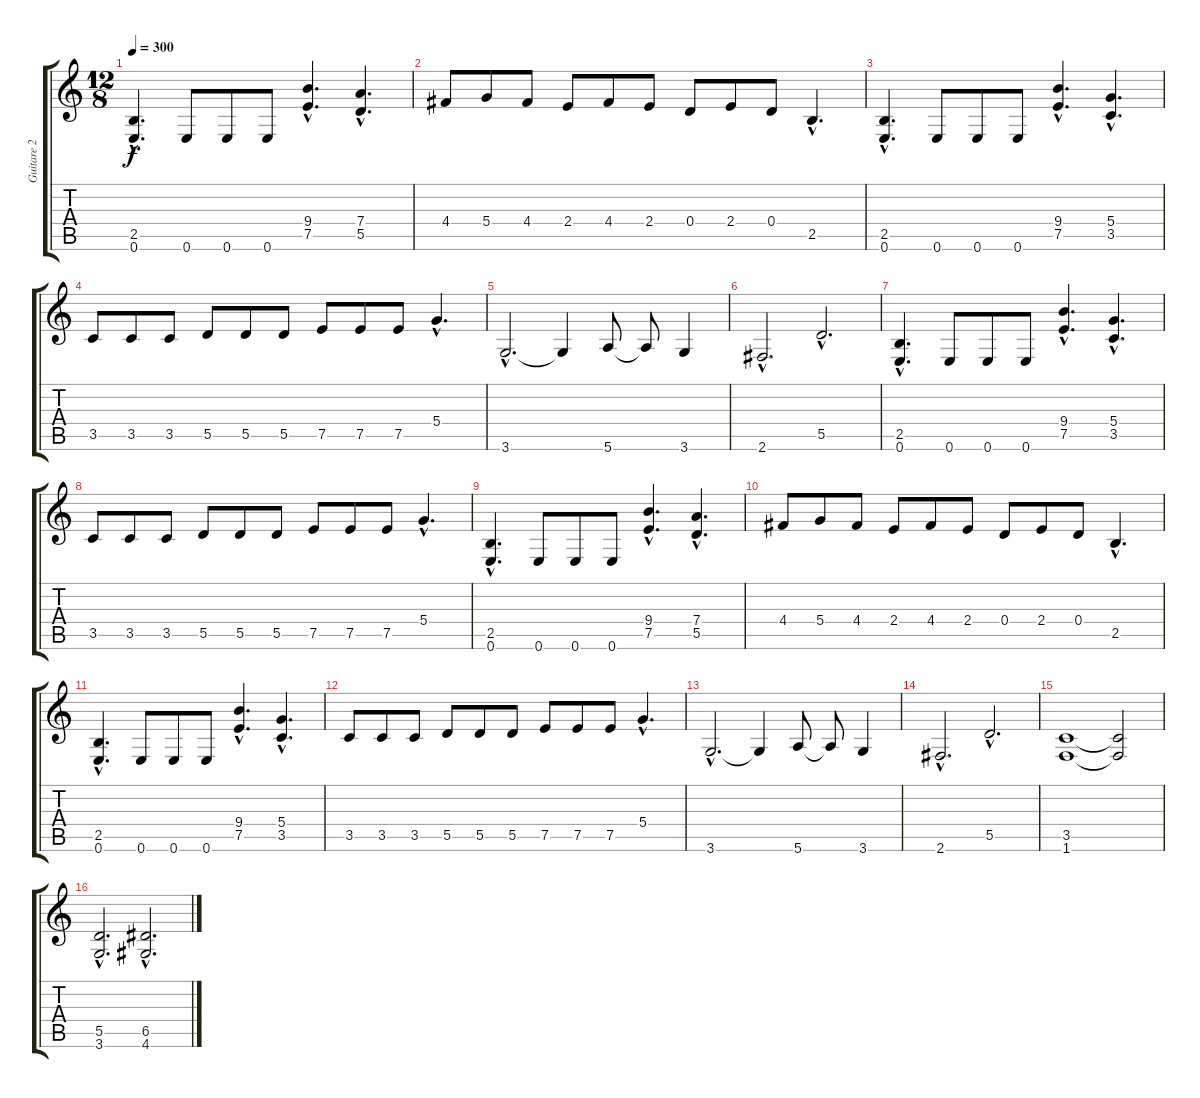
\track ("Guitare 2" "Guitare 2") {instrument distortionguitar}
\staff {score tabs}
\tuning (E4 B3 G3 D3 A2 E2) {hide}
\ts (12 8)
\tempo 300
\clef g2
\ks c
(2.5{hac} 0.6{hac}).4{d dy f} 0.6.8 0.6.8 0.6.8 (9.4{hac} 7.5{hac}).4{d} (7.4{hac} 5.5{hac}).4{d} |
4.4.8 5.4.8 4.4.8 2.4.8 4.4.8 2.4.8 0.4.8 2.4.8 0.4.8 2.5{hac}.4{d} |
(2.5{hac} 0.6{hac}).4{d} 0.6.8 0.6.8 0.6.8 (9.4{hac} 7.5{hac}).4{d} (5.4{hac} 3.5{hac}).4{d} |
3.5.8 3.5.8 3.5.8 5.5.8 5.5.8 5.5.8 7.5.8 7.5.8 7.5.8 5.4{hac}.4{d} |
3.6{hac}.2{d} 3.6{t}.4 5.6.8 5.6{t}.8 3.6.4 |
2.6{hac}.2{d} 5.5{hac}.2{d} |
(2.5{hac} 0.6{hac}).4{d} 0.6.8 0.6.8 0.6.8 (9.4{hac} 7.5{hac}).4{d} (5.4{hac} 3.5{hac}).4{d} |
3.5.8 3.5.8 3.5.8 5.5.8 5.5.8 5.5.8 7.5.8 7.5.8 7.5.8 5.4{hac}.4{d} |
(2.5{hac} 0.6{hac}).4{d} 0.6.8 0.6.8 0.6.8 (9.4{hac} 7.5{hac}).4{d} (7.4{hac} 5.5{hac}).4{d} |
4.4.8 5.4.8 4.4.8 2.4.8 4.4.8 2.4.8 0.4.8 2.4.8 0.4.8 2.5{hac}.4{d} |
(2.5{hac} 0.6{hac}).4{d} 0.6.8 0.6.8 0.6.8 (9.4{hac} 7.5{hac}).4{d} (5.4{hac} 3.5{hac}).4{d} |
3.5.8 3.5.8 3.5.8 5.5.8 5.5.8 5.5.8 7.5.8 7.5.8 7.5.8 5.4{hac}.4{d} |
3.6{hac}.2{d} 3.6{t}.4 5.6.8 5.6{t}.8 3.6.4 |
2.6{hac}.2{d} 5.5{hac}.2{d} |
(3.5 1.6).1 (3.5{t} 1.6{t}).2 |
(5.5{hac} 3.6{hac}).2{d} (6.5{hac} 4.6{hac}).2{d}
